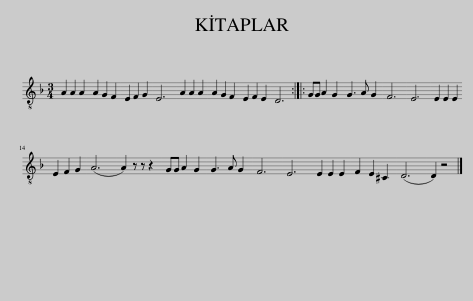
X:1
L:1/8
M:3/4
I:linebreak $
K:F
V:1 treble-8
V:1
 A2 A2 A2 | A2 G2 F2 | E2 F2 G2 | E6 | A2 A2 A2 | %5
 A2 G2 F2 | E2 F2 E2 | D6 :: GG A2 G2 | G3 A G2 | %10
 F6 | E6 | E2 E2 E2 |$ E2 F2 G2 | (A6 | %15
 A2) z z z2 | GG A2 G2 | G3 A G2 | F6 | E6 | %20
 E2 E2 E2 | F2 E2 ^C2 | (D6 | D2) z4 |] %24
